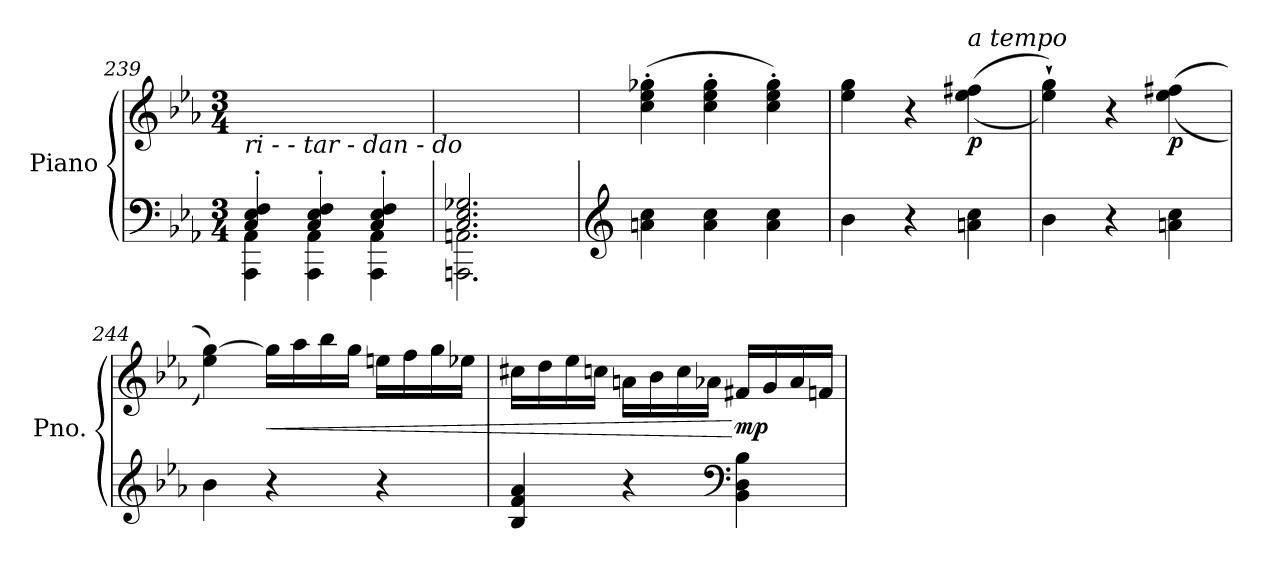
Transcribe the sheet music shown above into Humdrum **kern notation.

**kern	**kern	**dynam
*part1	*part1	*part1
*staff2	*staff1	*staff1/2
*I"Piano	*	*
*I'Pno.	*	*
*clefF4	*clefG2	*
*k[b-e-a-]	*k[b-e-a-]	*
*M3/4	*M3/4	*
*MM130	*MM130	*
=239	=239	=239
*^	*	*
!	!	!LO:TX:b:i:t=ri     -      -     tar     -    dan    -    do	!
4C/' 4E-/' 4F/'	4AAA-\ 4AA-\	2.ryy	.
4C/' 4E-/' 4F/'	4AAA-\ 4AA-\	.	.
4C/' 4E-/' 4F/'	4AAA-\ 4AA-\	.	.
=240	=240	=240	=240
*	*	*MM120	*
2.C/ 2.E-/ 2.G-X/	2.AAAn\ 2.AAn\	2.ryy	.
*v	*v	*	*
=241	=241	=241
*clefG2	*	*
*	*MM110	*
4an\ 4cc\	(>4cc\' 4ee-\' 4gg-X\'	.
4a\ 4cc\	4cc\' 4ee-\' 4gg-\'	.
4a\ 4cc\	4cc\' 4ee-\' 4gg-\')	.
!!LO:PB:g=z
=242	=242	=242
*	*MM100	*
4b-\	4ee-\ 4gg\	.
4r	4r	.
*	*MM145	*
!	!LO:TX:a:i:t=a tempo	!
!	!	!LO:DY:b
4an\ 4cc\	(>(>4ee-\ 4ff#X\	p
!!LO:LB:g=z
=243	=243	=243
4b-\	4ee-\` 4gg\`))	.
4r	4r	.
!	!	!LO:DY:b
4an\ 4cc\	(>(>4ee-\ 4ff#X\	p
=244	=244	=244
4b-\	4ee-\ [4gg\))	.
!	!	!LO:HP:b
4r	16gg\LL]	<
.	16aa-\	.
.	16bb-\	.
.	16gg\JJ	.
4r	16een\LL	.
.	16ff\	.
.	16gg\	.
.	16ee-X\JJ	.
=245	=245	=245
4B-/ 4f/ 4a-/	16cc#X\LL	.
.	16dd\	.
.	16ee-\	.
.	16ccn\JJ	.
4r	16an\LL	.
.	16b-\	.
.	16cc\	.
.	16a-X\JJ	.
*clefF4	*	*
!	!	!LO:DY:n=1:b
4BB-\ 4D\ 4B-\	16f#X/LL	[ mp
.	16g/	.
.	16a-/	.
.	16fn/JJ	.
=	=	=
*-	*-	*-
